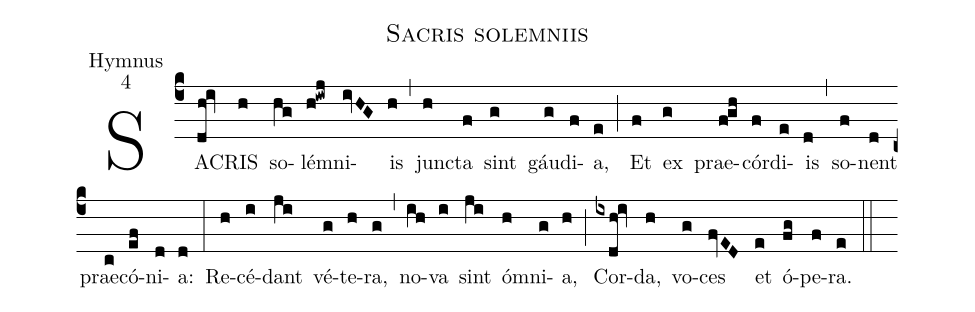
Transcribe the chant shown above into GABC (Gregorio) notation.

name:Sacris solemniis;
office-part:Hymnus;
mode:4;
%%
(c4) SAC(dh!iv)RIS(h) so(hg)lém(h!iwj)ni(ivHG)is(h) (,) jun(h)cta(f) sint(g) gáu(g)di(f)a,(e) (;) Et(f) ex(g) prae(f!gh)cór(f)di(e)is(d) (,) so(f)nent(d) prae(c)có(ef)ni(d)a:(d) (:) Re(h)cé(i)dant(ji) vé(g)te(h)ra,(g) (,) no(ih)va(i) sint(ji) ó(h)mni(g)a,(h) (;) Cor(ixdh!iv)da,(h) vo(g)ces(fvED) et(e) ó(fg)pe(f)ra.(e) (::)
